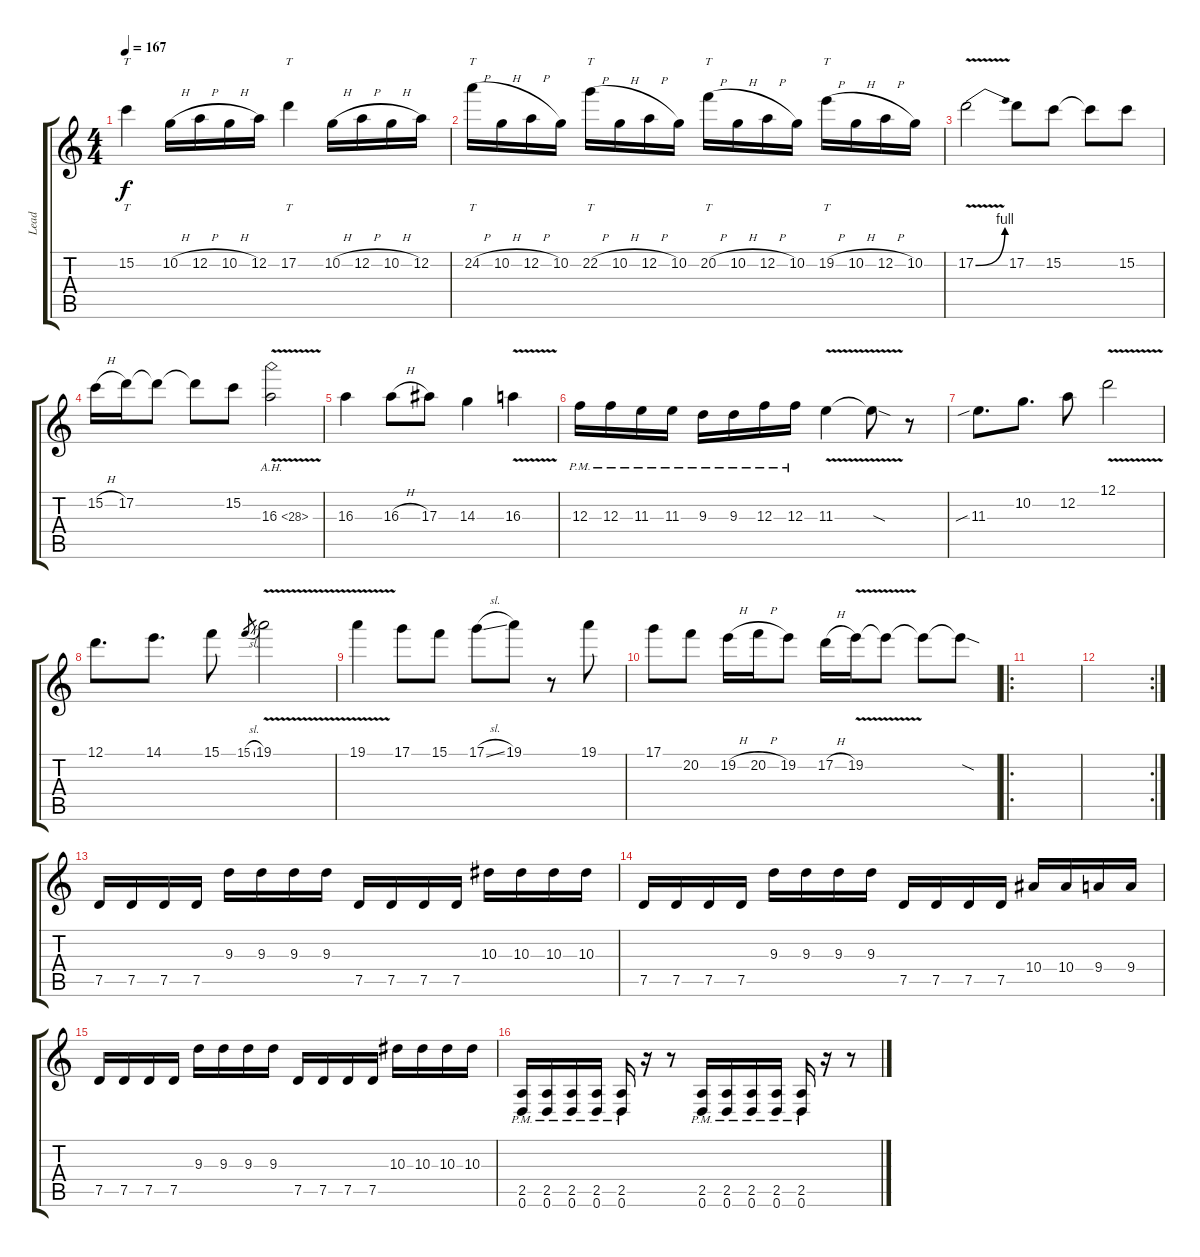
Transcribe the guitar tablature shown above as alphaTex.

\track ("Lead" "Lead") {instrument distortionguitar}
\staff {score tabs}
\tuning (D4 A3 F3 C3 G2 D2) {hide}
\ts (4 4)
\tempo 167
\clef g2
\ks c
15.2.4{tt dy f} 10.2{h}.16 12.2{h}.16 10.2{h}.16 12.2.16 17.2.4{tt} 10.2{h}.16 12.2{h}.16 10.2{h}.16 12.2.16 |
24.2{h}.16{tt} 10.2{h}.16 12.2{h}.16 10.2.16 22.2{h}.16{tt} 10.2{h}.16 12.2{h}.16 10.2.16 20.2{h}.16{tt} 10.2{h}.16 12.2{h}.16 10.2.16 19.2{h}.16{tt} 10.2{h}.16 12.2{h}.16 10.2.16 |
17.2{be (bend 0 0 60 4) v}.2 17.2.8 15.2.8 15.2{t}.8 15.2.8 |
15.2{h}.16 17.2.16 17.2{t}.8 17.2{t}.8 15.2.8 16.3{ah 12 v}.2 |
16.3.4 16.3{h}.8 17.3.8 14.3.4 16.3{v}.4 |
12.3{pm}.16 12.3{pm}.16 11.3{pm}.16 11.3{pm}.16 9.3{pm}.16 9.3{pm}.16 12.3{pm}.16 12.3{pm}.16 11.3{v}.4 11.3{sod t}.8 r.8 |
11.3{sib}.8{d} 10.2.8{d} 12.2.8 12.1{v}.2 |
12.1.8{d} 14.1.8{d} 15.1.8 15.1{sl}.8{gr} 19.1{v}.2 |
19.1{v}.4 17.1.8 15.1.8 17.1{sl}.8 19.1.8 r.8 19.1.8 |
17.1.8 20.2.8 19.2{h}.16 20.2{h}.16 19.2.8 17.2{h}.16 19.2{v}.16 19.2{t}.8 19.2{t}.8 19.2{sod t}.8 |
\ro
|
\rc 2
|
7.5.16 7.5.16 7.5.16 7.5.16 9.3.16 9.3.16 9.3.16 9.3.16 7.5.16 7.5.16 7.5.16 7.5.16 10.3.16 10.3.16 10.3.16 10.3.16 |
7.5.16 7.5.16 7.5.16 7.5.16 9.3.16 9.3.16 9.3.16 9.3.16 7.5.16 7.5.16 7.5.16 7.5.16 10.4.16 10.4.16 9.4.16 9.4.16 |
7.5.16 7.5.16 7.5.16 7.5.16 9.3.16 9.3.16 9.3.16 9.3.16 7.5.16 7.5.16 7.5.16 7.5.16 10.3.16 10.3.16 10.3.16 10.3.16 |
(2.5{pm} 0.6{pm}).16 (2.5{pm} 0.6{pm}).16 (2.5{pm} 0.6{pm}).16 (2.5{pm} 0.6{pm}).16 (2.5{pm} 0.6{pm}).16 r.16 r.8 (2.5{pm} 0.6{pm}).16 (2.5{pm} 0.6{pm}).16 (2.5{pm} 0.6{pm}).16 (2.5{pm} 0.6{pm}).16 (2.5{pm} 0.6{pm}).16 r.16 r.8
